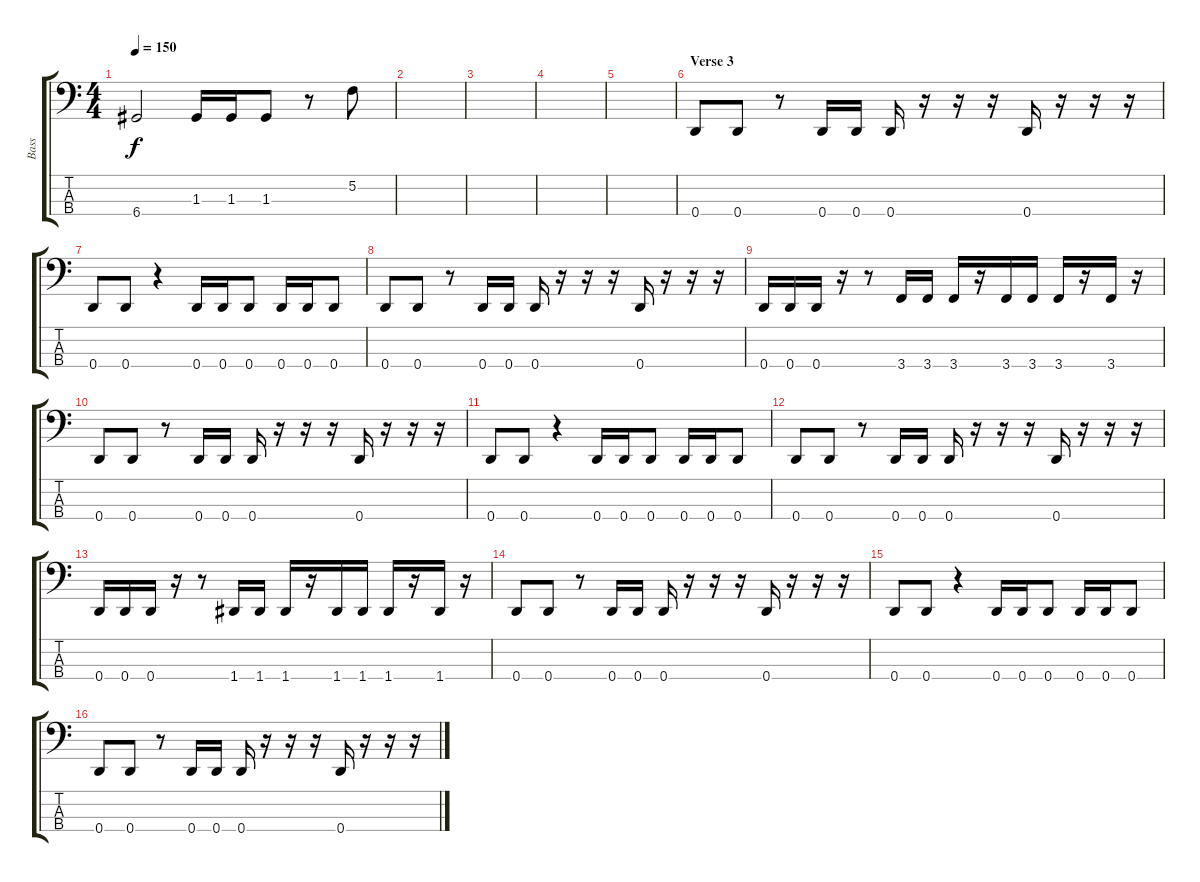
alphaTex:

\track ("Bass" "Bass") {instrument electricbasspick}
\staff {score tabs}
\tuning (F2 C2 G1 D1) {hide}
\ts (4 4)
\tempo 150
\clef f4
\ks c
6.4{t}.2{dy f} 1.3.16 1.3.16 1.3.8 r.8 5.2.8 |
|
|
|
|
\section ("" "Verse 3")
0.4.8{instrument electricbasspick} 0.4.8 r.8 0.4.16 0.4.16 0.4.16 r.16 r.16 r.16 0.4.16 r.16 r.16 r.16 |
0.4.8 0.4.8 r.4 0.4.16 0.4.16 0.4.8 0.4.16 0.4.16 0.4.8 |
0.4.8 0.4.8 r.8 0.4.16 0.4.16 0.4.16 r.16 r.16 r.16 0.4.16 r.16 r.16 r.16 |
0.4.16 0.4.16 0.4.16 r.16 r.8 3.4.16 3.4.16 3.4.16 r.16 3.4.16 3.4.16 3.4.16 r.16 3.4.16 r.16 |
0.4.8{instrument electricbasspick} 0.4.8 r.8 0.4.16 0.4.16 0.4.16 r.16 r.16 r.16 0.4.16 r.16 r.16 r.16 |
0.4.8 0.4.8 r.4 0.4.16 0.4.16 0.4.8 0.4.16 0.4.16 0.4.8 |
0.4.8 0.4.8 r.8 0.4.16 0.4.16 0.4.16 r.16 r.16 r.16 0.4.16 r.16 r.16 r.16 |
0.4.16 0.4.16 0.4.16 r.16 r.8 1.4.16 1.4.16 1.4.16 r.16 1.4.16 1.4.16 1.4.16 r.16 1.4.16 r.16 |
0.4.8{instrument electricbasspick} 0.4.8 r.8 0.4.16 0.4.16 0.4.16 r.16 r.16 r.16 0.4.16 r.16 r.16 r.16 |
0.4.8 0.4.8 r.4 0.4.16 0.4.16 0.4.8 0.4.16 0.4.16 0.4.8 |
0.4.8 0.4.8 r.8 0.4.16 0.4.16 0.4.16 r.16 r.16 r.16 0.4.16 r.16 r.16 r.16
